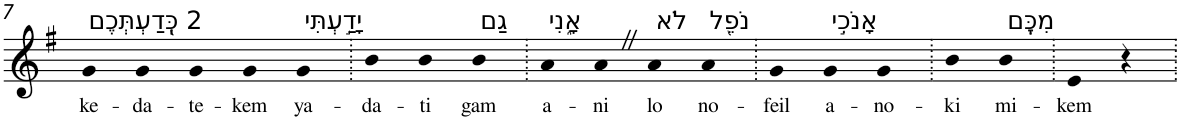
**kern	**text
*part1	*part1
*staff1	*staff1
*I"Piano	*
*I'Pno	*
!!LO:PB:g=z
*clefG2	*
*k[f#]	*
*G:	*
=7	=7
!LO:TX:a:t=2 כְּֽ֭דַעְתְּכֶם	!
!	!LO:LY:b
4g	ke-
!	!LO:LY:b
4g	-da-
!	!LO:LY:b
4g	-te-
!	!LO:LY:b
4g	-kem
!LO:TX:a:t=יָדַ֣עְתִּי	!
!	!LO:LY:b
4g	ya-
=8.	=8.
!	!LO:LY:b
4b	-da-
!	!LO:LY:b
4b	-ti
!LO:TX:a:t=גַם	!
!	!LO:LY:b
4b	gam
=9.	=9.
!LO:TX:a:t=אָ֑נִי	!
!	!LO:LY:b
4a	a-
!	!LO:LY:b
4aZ	-ni
!LO:TX:a:t=לֹא	!
!	!LO:LY:b
4a	lo
!LO:TX:a:t=נֹפֵ֖ל	!
!	!LO:LY:b
4a	no-
=10.	=10.
!	!LO:LY:b
4g	-feil
!LO:TX:a:t=אָנֹכִ֣י	!
!	!LO:LY:b
4g	a-
!	!LO:LY:b
4g	-no-
=11.	=11.
!	!LO:LY:b
4b	-ki
!LO:TX:a:t=מִכֶּֽם	!
!	!LO:LY:b
4b	mi-
=12.	=12.
!	!LO:LY:b
4e	-kem
4r	.
=.	=.
*-	*-
